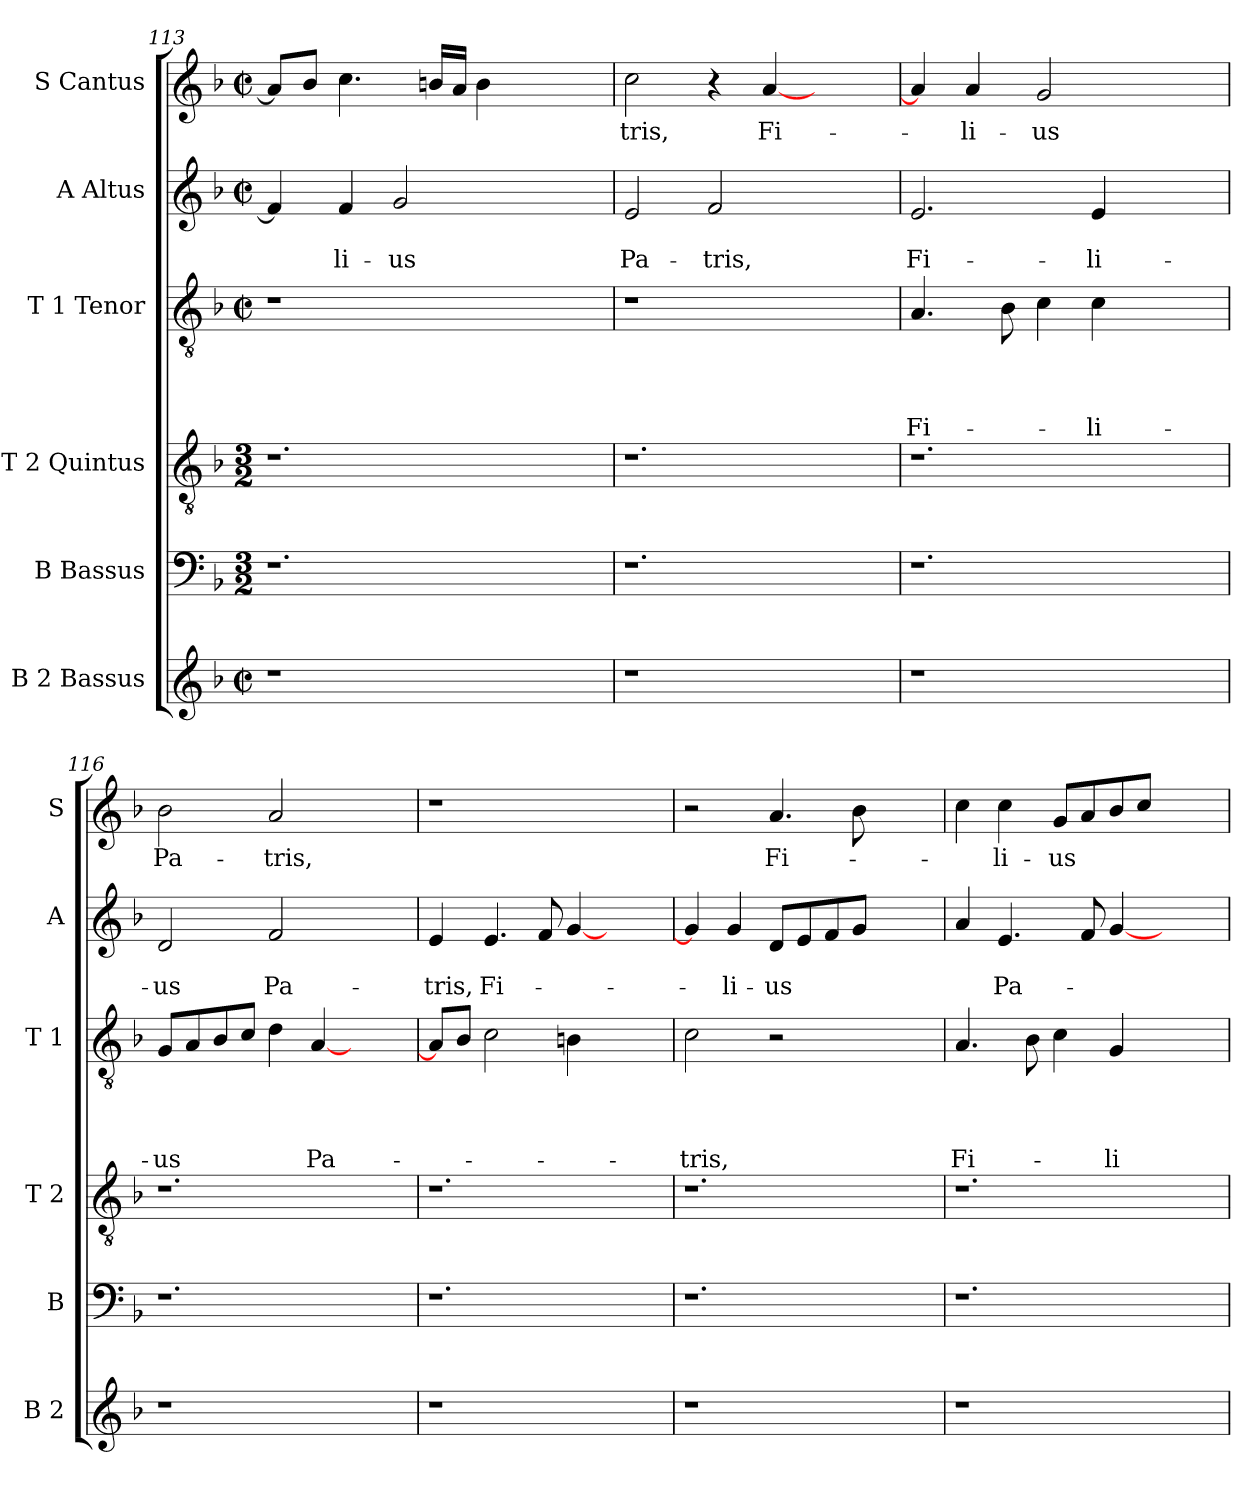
**kern	**kern	**kern	**kern	**text	**text	**text	**text	**kern	**text	**text	**kern	**text
*part6	*part5	*part4	*part3	*part3	*part3	*part3	*part3	*part2	*part2	*part2	*part1	*part1
*staff6	*staff5	*staff4	*staff3	*staff3	*staff3	*staff3	*staff3	*staff2	*staff2	*staff2	*staff1	*staff1
*I"B 2 Bassus	*I"B Bassus	*I"T 2 Quintus	*I"T 1 Tenor	*	*	*	*	*I"A Altus	*	*	*I"S Cantus	*
*I'B 2	*I'B	*I'T 2	*I'T 1	*	*	*	*	*I'A	*	*	*I'S	*
!!LO:LB:g=z
*clefG2	*clefF4	*clefGv2	*clefGv2	*	*	*	*	*clefG2	*	*	*clefG2	*
*k[b-]	*k[b-]	*k[b-]	*k[b-]	*	*	*	*	*k[b-]	*	*	*k[b-]	*
*F:	*F:	*F:	*F:	*	*	*	*	*F:	*	*	*F:	*
*M2/2	*M3/2	*M3/2	*M2/2	*	*	*	*	*M2/2	*	*	*M2/2	*
*met(c|)	*	*	*met(c|)	*	*	*	*	*met(c|)	*	*	*met(c|)	*
=113	=113	=113	=113	=113	=113	=113	=113	=113	=113	=113	=113	=113
1r	1.r	1.r	1r	.	.	.	.	4f/]	.	.	8a/L]	.
.	.	.	.	.	.	.	.	.	.	.	8b-/J	.
!	!	!	!	!	!	!	!	!	!	!LO:LY:b	!	!
.	.	.	.	.	.	.	.	4f/	.	-li-	4.cc\	.
!	!	!	!	!	!	!	!	!	!	!LO:LY:b	!	!
.	.	.	.	.	.	.	.	2g/	.	-us	.	.
.	.	.	.	.	.	.	.	.	.	.	16bn/LL	.
.	.	.	.	.	.	.	.	.	.	.	16a/JJ	.
.	.	.	.	.	.	.	.	.	.	.	4b\	.
2ryy	.	.	2ryy	.	.	.	.	2ryy	.	.	2ryy	.
=114	=114	=114	=114	=114	=114	=114	=114	=114	=114	=114	=114	=114
!	!	!	!	!	!	!	!	!	!	!LO:LY:b	!	!LO:LY:b
1r	1.r	1.r	1r	.	.	.	.	2e/	.	Pa-	2cc\	-tris,
!	!	!	!	!	!	!	!	!	!	!LO:LY:b	!	!
.	.	.	.	.	.	.	.	2f/	.	-tris,	4r	.
!	!	!	!	!	!	!	!	!	!	!	!	!LO:LY:b
.	.	.	.	.	.	.	.	.	.	.	[<4a/	Fi-
2ryy	.	.	2ryy	.	.	.	.	2ryy	.	.	2ryy	.
=115	=115	=115	=115	=115	=115	=115	=115	=115	=115	=115	=115	=115
!	!	!	!	!	!	!	!LO:LY:b	!	!	!LO:LY:b	!	!
1r	1.r	1.r	4.A/	.	.	.	Fi-	2.e/	.	Fi-	4a/]	.
!	!	!	!	!	!	!	!	!	!	!	!	!LO:LY:b
.	.	.	.	.	.	.	.	.	.	.	4a/	-li-
.	.	.	8B-\	.	.	.	.	.	.	.	.	.
!	!	!	!	!	!	!	!	!	!	!	!	!LO:LY:b
.	.	.	4c\	.	.	.	.	.	.	.	2g/	-us
!	!	!	!	!	!	!	!LO:LY:b	!	!	!LO:LY:b	!	!
.	.	.	4c\	.	.	.	-li-	4e/	.	-li-	.	.
2ryy	.	.	2ryy	.	.	.	.	2ryy	.	.	2ryy	.
=116	=116	=116	=116	=116	=116	=116	=116	=116	=116	=116	=116	=116
!	!	!	!	!	!	!	!LO:LY:b	!	!	!LO:LY:b	!	!LO:LY:b
1r	1.r	1.r	8G/L	.	.	.	-us	2d/	.	-us	2b-\	Pa-
.	.	.	8A/	.	.	.	.	.	.	.	.	.
.	.	.	8B-/	.	.	.	.	.	.	.	.	.
.	.	.	8c/J	.	.	.	.	.	.	.	.	.
!	!	!	!	!	!	!	!	!	!	!LO:LY:b	!	!LO:LY:b
.	.	.	4d\	.	.	.	.	2f/	.	Pa-	2a/	-tris,
!	!	!	!	!	!	!	!LO:LY:b	!	!	!	!	!
.	.	.	[<4A/	.	.	.	Pa-	.	.	.	.	.
2ryy	.	.	2ryy	.	.	.	.	2ryy	.	.	2ryy	.
=117	=117	=117	=117	=117	=117	=117	=117	=117	=117	=117	=117	=117
!	!	!	!	!	!	!	!	!	!	!LO:LY:b	!	!
1r	1.r	1.r	8A/L]	.	.	.	.	4e/	.	-tris,	1r	.
.	.	.	8B-/J	.	.	.	.	.	.	.	.	.
!	!	!	!	!	!	!	!	!	!	!LO:LY:b	!	!
.	.	.	2c\	.	.	.	.	4.e/	.	Fi-	.	.
.	.	.	.	.	.	.	.	8f/	.	.	.	.
.	.	.	4Bn\	.	.	.	.	[<4g/	.	.	.	.
2ryy	.	.	2ryy	.	.	.	.	2ryy	.	.	2ryy	.
=118	=118	=118	=118	=118	=118	=118	=118	=118	=118	=118	=118	=118
!	!	!	!	!	!	!	!LO:LY:b	!	!	!	!	!
1r	1.r	1.r	2c\	.	.	.	-tris,	4g/]	.	.	2r	.
!	!	!	!	!	!	!	!	!	!	!LO:LY:b	!	!
.	.	.	.	.	.	.	.	4g/	.	-li-	.	.
!	!	!	!	!	!	!	!	!	!	!LO:LY:b	!	!LO:LY:b
.	.	.	2r	.	.	.	.	8d/L	.	-us	4.a/	Fi-
.	.	.	.	.	.	.	.	8e/	.	.	.	.
.	.	.	.	.	.	.	.	8f/	.	.	.	.
.	.	.	.	.	.	.	.	8g/J	.	.	8b-\	.
2ryy	.	.	2ryy	.	.	.	.	2ryy	.	.	2ryy	.
!!LO:LB:g=z
=119	=119	=119	=119	=119	=119	=119	=119	=119	=119	=119	=119	=119
!	!	!	!	!	!	!	!LO:LY:b	!	!	!	!	!
1r	1.r	1.r	4.A/	.	.	.	Fi-	4a/	.	.	4cc\	.
!	!	!	!	!	!	!	!	!	!	!LO:LY:b	!	!LO:LY:b
.	.	.	.	.	.	.	.	4.e/	.	Pa-	4cc\	-li-
.	.	.	8B-\	.	.	.	.	.	.	.	.	.
!	!	!	!	!	!	!	!	!	!	!	!	!LO:LY:b
.	.	.	4c\	.	.	.	.	.	.	.	8g/L	-us
.	.	.	.	.	.	.	.	8f/	.	.	8a/	.
!	!	!	!	!	!	!	!LO:LY:b	!	!	!	!	!
.	.	.	4G/	.	.	.	-li-	[<4g/	.	.	8b-/	.
.	.	.	.	.	.	.	.	.	.	.	8cc/J	.
2ryy	.	.	2ryy	.	.	.	.	2ryy	.	.	2ryy	.
=	=	=	=	=	=	=	=	=	=	=	=	=
*-	*-	*-	*-	*-	*-	*-	*-	*-	*-	*-	*-	*-
